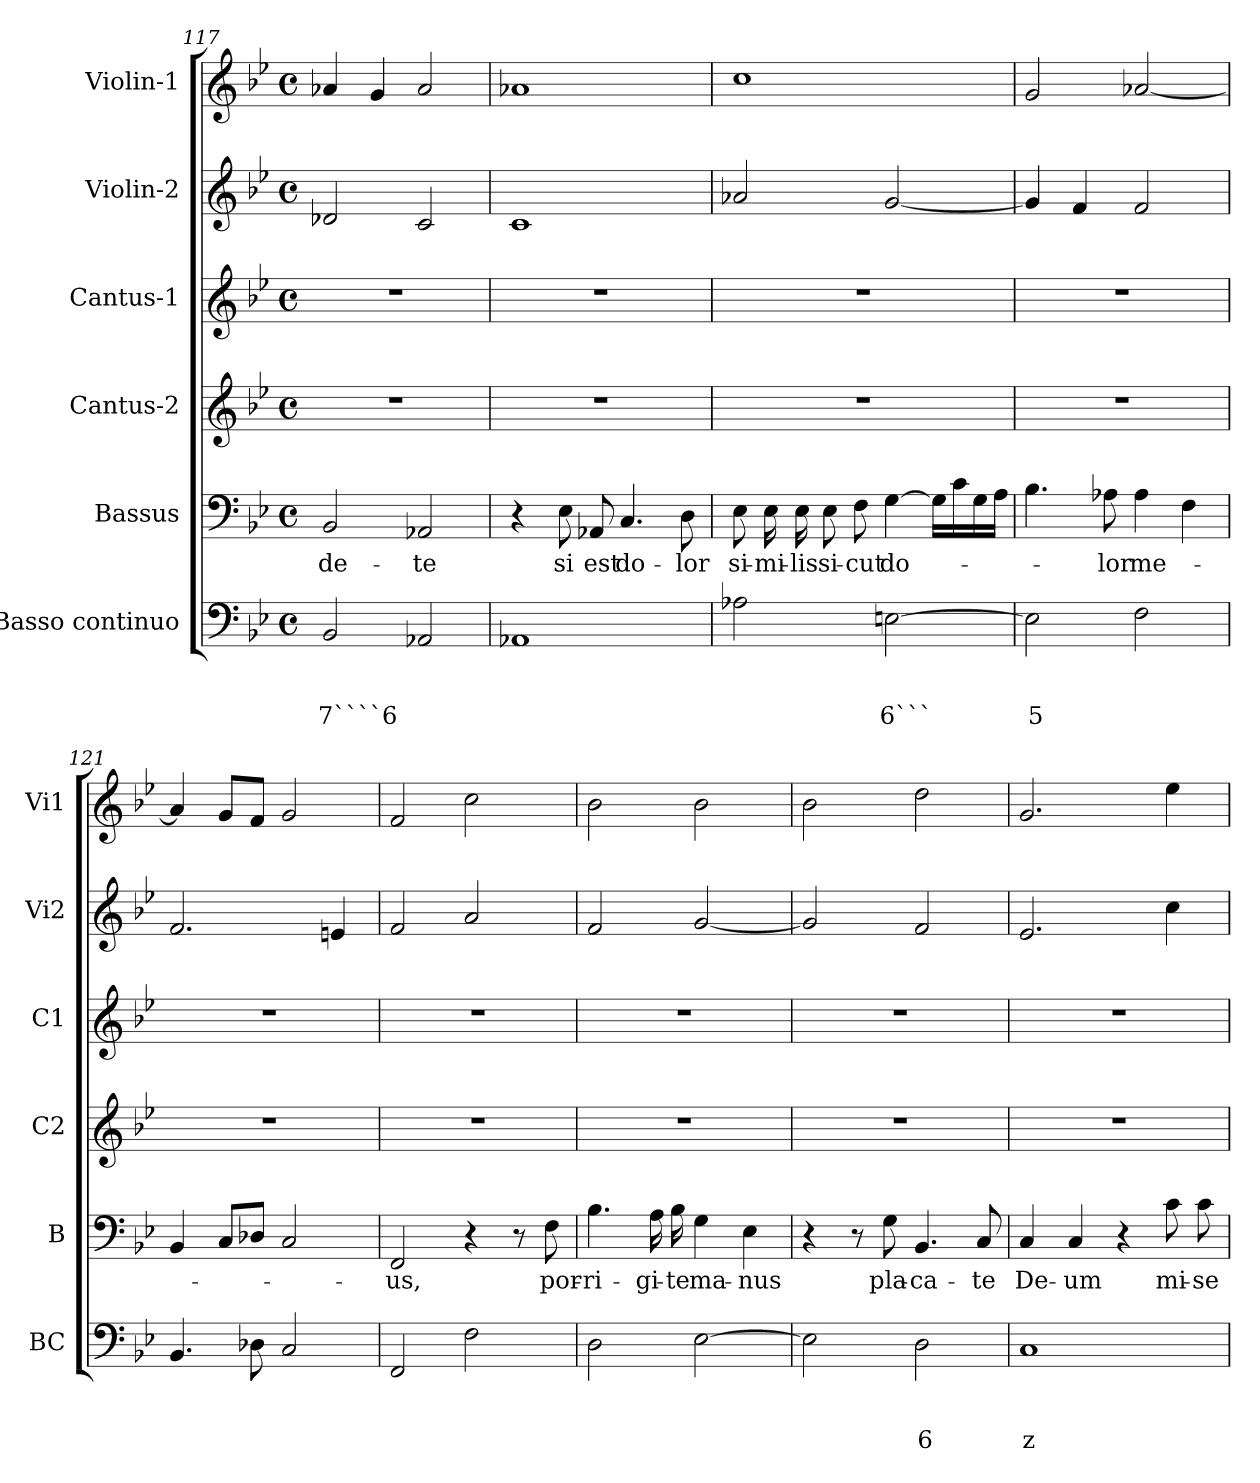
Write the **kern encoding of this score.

**kern	**text	**text	**text	**kern	**text	**kern	**kern	**kern	**kern
*part6	*part6	*part6	*part6	*part5	*part5	*part4	*part3	*part2	*part1
*staff6	*staff6	*staff6	*staff6	*staff5	*staff5	*staff4	*staff3	*staff2	*staff1
*I"Basso continuo	*	*	*	*I"Bassus	*	*I"Cantus-2	*I"Cantus-1	*I"Violin-2	*I"Violin-1
*I'BC	*	*	*	*I'B	*	*I'C2	*I'C1	*I'Vi2	*I'Vi1
*clefF4	*	*	*	*clefF4	*	*clefG2	*clefG2	*clefG2	*clefG2
*k[b-e-]	*	*	*	*k[b-e-]	*	*k[b-e-]	*k[b-e-]	*k[b-e-]	*k[b-e-]
*B-:	*	*	*	*B-:	*	*B-:	*B-:	*B-:	*B-:
*M4/4	*	*	*	*M4/4	*	*M4/4	*M4/4	*M4/4	*M4/4
*met(c)	*	*	*	*met(c)	*	*met(c)	*met(c)	*met(c)	*met(c)
=117	=117	=117	=117	=117	=117	=117	=117	=117	=117
!	!	!	!LO:LY:b	!	!LO:LY:b	!	!	!	!
2BB-/	.	.	7````6	2BB-/	-de-	1r	1r	2d-X/	4a-X/
.	.	.	.	.	.	.	.	.	4g/
!	!	!	!	!	!LO:LY:b	!	!	!	!
2AA-X/	.	.	.	2AA-X/	-te	.	.	2c/	2a-/
=118	=118	=118	=118	=118	=118	=118	=118	=118	=118
1AA-X	.	.	.	4r	.	1r	1r	1c	1a-X
!	!	!	!	!	!LO:LY:b	!	!	!	!
.	.	.	.	8E-\	si	.	.	.	.
!	!	!	!	!	!LO:LY:b	!	!	!	!
.	.	.	.	8AA-X/	est	.	.	.	.
!	!	!	!	!	!LO:LY:b	!	!	!	!
.	.	.	.	4.C/	do-	.	.	.	.
!	!	!	!	!	!LO:LY:b	!	!	!	!
.	.	.	.	8D\	-lor	.	.	.	.
=119	=119	=119	=119	=119	=119	=119	=119	=119	=119
!	!	!	!	!	!LO:LY:b	!	!	!	!
2A-X\	.	.	.	8E-\	si-	1r	1r	2a-X/	1cc
!	!	!	!	!	!LO:LY:b	!	!	!	!
.	.	.	.	16E-\	-mi-	.	.	.	.
!	!	!	!	!	!LO:LY:b	!	!	!	!
.	.	.	.	16E-\	-lis	.	.	.	.
!	!	!	!	!	!LO:LY:b	!	!	!	!
.	.	.	.	8E-\	si-	.	.	.	.
!	!	!	!	!	!LO:LY:b	!	!	!	!
.	.	.	.	8F\	-cut	.	.	.	.
!	!	!	!LO:LY:b	!	!LO:LY:b	!	!	!	!
[2En\	.	.	6```	[4G\	do-	.	.	[2g/	.
.	.	.	.	16G\LL]	.	.	.	.	.
.	.	.	.	16c\	.	.	.	.	.
.	.	.	.	16G\	.	.	.	.	.
.	.	.	.	16A\JJ	.	.	.	.	.
!!LO:LB:g=z
=120	=120	=120	=120	=120	=120	=120	=120	=120	=120
!	!	!	!LO:LY:b	!	!	!	!	!	!
2E\]	.	.	5	4.B-\	.	1r	1r	4g/]	2g/
.	.	.	.	.	.	.	.	4f/	.
!	!	!	!	!	!LO:LY:b	!	!	!	!
.	.	.	.	8A-X\	-lor	.	.	.	.
!	!	!	!	!	!LO:LY:b	!	!	!	!
2F\	.	.	.	4A-\	me-	.	.	2f/	[2a-X/
.	.	.	.	4F\	.	.	.	.	.
=121	=121	=121	=121	=121	=121	=121	=121	=121	=121
4.BB-/	.	.	.	4BB-/	.	1r	1r	2.f/	4a-/]
.	.	.	.	8C/L	.	.	.	.	8g/L
8D-X\	.	.	.	8D-X/J	.	.	.	.	8f/J
2C/	.	.	.	2C/	.	.	.	.	2g/
.	.	.	.	.	.	.	.	4en/	.
=122	=122	=122	=122	=122	=122	=122	=122	=122	=122
!	!	!	!	!	!LO:LY:b	!	!	!	!
2FF/	.	.	.	2FF/	-us,	1r	1r	2f/	2f/
2F\	.	.	.	4r	.	.	.	2a/	2cc\
.	.	.	.	8r	.	.	.	.	.
!	!	!	!	!	!LO:LY:b	!	!	!	!
.	.	.	.	8F\	por-	.	.	.	.
=123	=123	=123	=123	=123	=123	=123	=123	=123	=123
!	!	!	!	!	!LO:LY:b	!	!	!	!
2D\	.	.	.	4.B-\	-ri-	1r	1r	2f/	2b-\
!	!	!	!	!	!LO:LY:b	!	!	!	!
.	.	.	.	16A\	-gi-	.	.	.	.
!	!	!	!	!	!LO:LY:b	!	!	!	!
.	.	.	.	16B-\	-te	.	.	.	.
!	!	!	!	!	!LO:LY:b	!	!	!	!
[2E-\	.	.	.	4G\	ma-	.	.	[2g/	2b-\
!	!	!	!	!	!LO:LY:b	!	!	!	!
.	.	.	.	4E-\	-nus	.	.	.	.
=124	=124	=124	=124	=124	=124	=124	=124	=124	=124
2E-\]	.	.	.	4r	.	1r	1r	2g/]	2b-\
.	.	.	.	8r	.	.	.	.	.
!	!	!	!	!	!LO:LY:b	!	!	!	!
.	.	.	.	8G\	pla-	.	.	.	.
!	!	!	!LO:LY:b	!	!LO:LY:b	!	!	!	!
2D\	.	.	6	4.BB-/	-ca-	.	.	2f/	2dd\
!	!	!	!	!	!LO:LY:b	!	!	!	!
.	.	.	.	8C/	-te	.	.	.	.
=125	=125	=125	=125	=125	=125	=125	=125	=125	=125
!	!	!	!LO:LY:b	!	!LO:LY:b	!	!	!	!
1C	.	.	z	4C/	De-	1r	1r	2.e-/	2.g/
!	!	!	!	!	!LO:LY:b	!	!	!	!
.	.	.	.	4C/	-um	.	.	.	.
.	.	.	.	4r	.	.	.	.	.
!	!	!	!	!	!LO:LY:b	!	!	!	!
.	.	.	.	8c\	mi-	.	.	4cc\	4ee-\
!	!	!	!	!	!LO:LY:b	!	!	!	!
.	.	.	.	8c\	-se-	.	.	.	.
=	=	=	=	=	=	=	=	=	=
*-	*-	*-	*-	*-	*-	*-	*-	*-	*-
